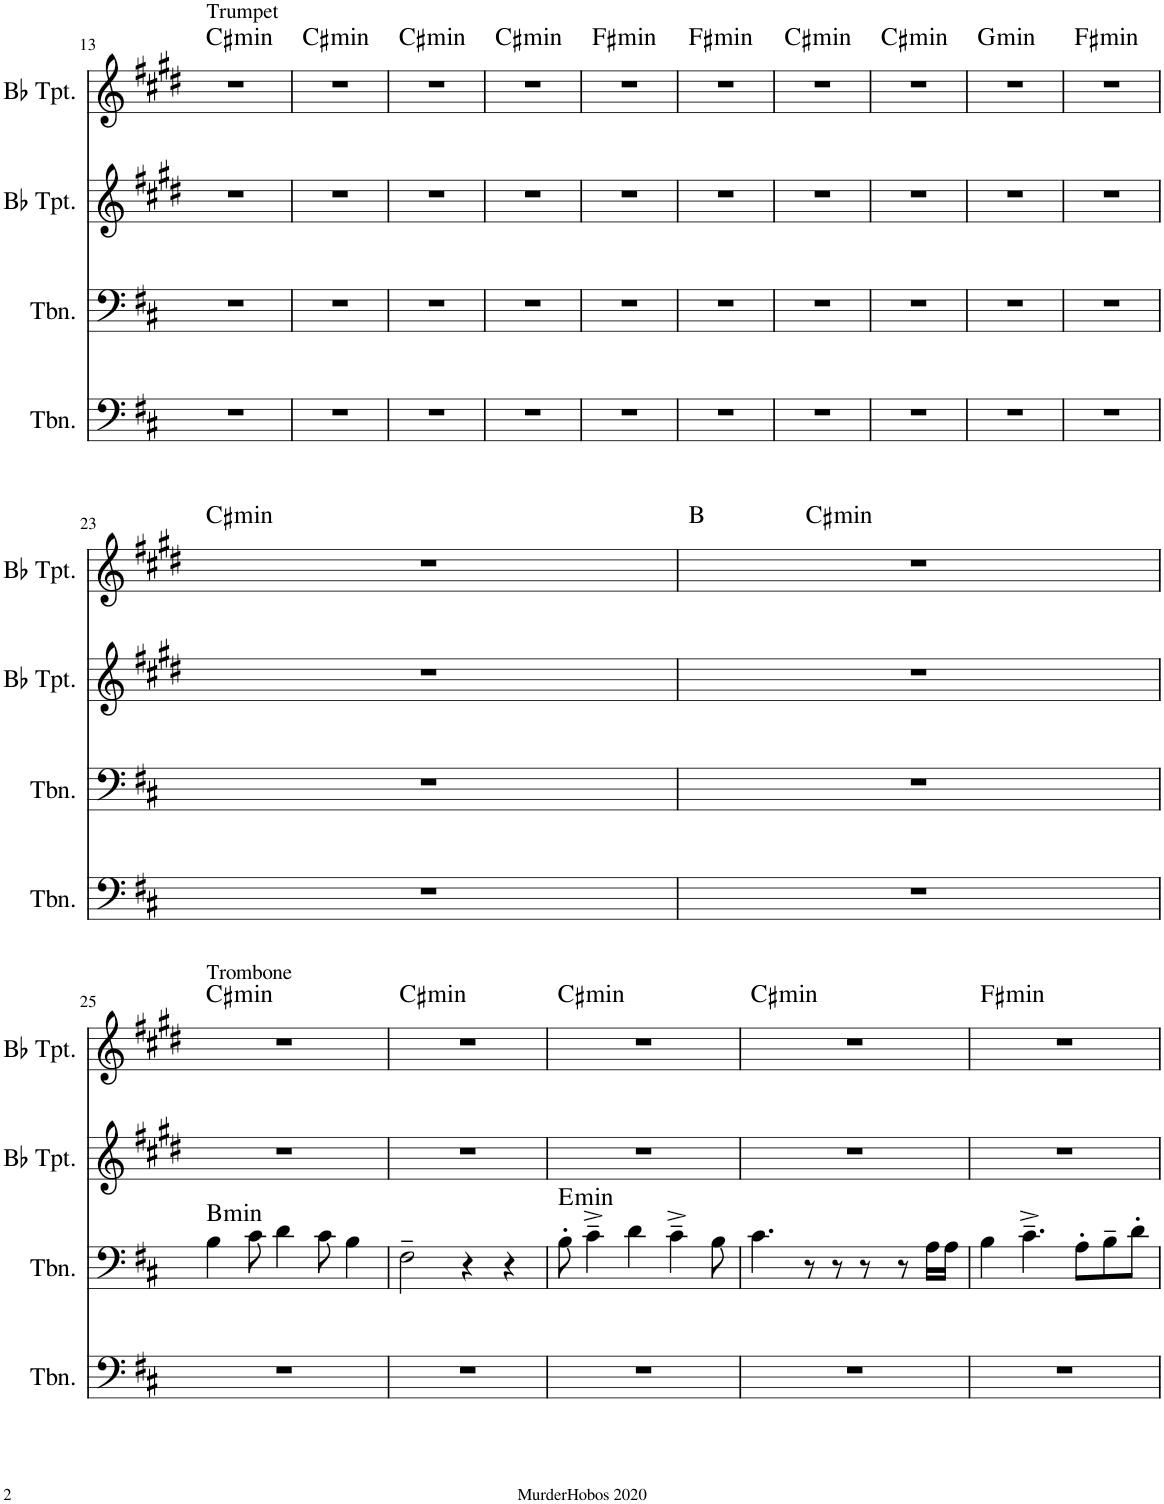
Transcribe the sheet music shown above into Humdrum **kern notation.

**kern	**kern	**harte	**kern	**kern	**harte
*part4	*part3	*part3	*part2	*part1	*part1
*staff4	*staff3	*	*staff2	*staff1	*
*I"Trombone	*I"Trombone	*	*I"Bb Trumpet	*I"Bb Trumpet	*
*I'Tbn.	*I'Tbn.	*	*I'Bb Tpt.	*I'Bb Tpt.	*
!!LO:PB:g=z
*clefF4	*clefF4	*	*clefG2	*clefG2	*
*	*	*	*Trd1c2	*Trd1c2	*
*k[f#c#]	*k[f#c#]	*	*k[f#c#g#d#]	*k[f#c#g#d#]	*
*M4/4	*M4/4	*	*M4/4	*M4/4	*
=13	=13	=13	=13	=13	=13
!	!	!	!	!LO:TX:a:t=Trumpet	!LO:H:kt=min
1r	1r	.	1r	1r	C#:min
=14	=14	=14	=14	=14	=14
!	!	!	!	!	!LO:H:kt=min
1r	1r	.	1r	1r	C#:min
=15	=15	=15	=15	=15	=15
!	!	!	!	!	!LO:H:kt=min
1r	1r	.	1r	1r	C#:min
=16	=16	=16	=16	=16	=16
!	!	!	!	!	!LO:H:kt=min
1r	1r	.	1r	1r	C#:min
=17	=17	=17	=17	=17	=17
!	!	!	!	!	!LO:H:kt=min
1r	1r	.	1r	1r	F#:min
=18	=18	=18	=18	=18	=18
!	!	!	!	!	!LO:H:kt=min
1r	1r	.	1r	1r	F#:min
=19	=19	=19	=19	=19	=19
!	!	!	!	!	!LO:H:kt=min
1r	1r	.	1r	1r	C#:min
=20	=20	=20	=20	=20	=20
!	!	!	!	!	!LO:H:kt=min
1r	1r	.	1r	1r	C#:min
=21	=21	=21	=21	=21	=21
!	!	!	!	!	!LO:H:kt=min
1r	1r	.	1r	1r	G:min
=22	=22	=22	=22	=22	=22
!	!	!	!	!	!LO:H:kt=min
1r	1r	.	1r	1r	F#:min
!!LO:LB:g=z
=23	=23	=23	=23	=23	=23
!	!	!	!	!	!LO:H:kt=min
1r	1r	.	1r	1r	C#:min
=24	=24	=24	=24	=24	=24
*	*	*	*	*^	*
1r	1r	.	1r	1r	4ryy	B:maj
!	!	!	!	!	!	!LO:H:kt=min
.	.	.	.	.	2.ryy	C#:min
!!LO:LB:g=z
=25	=25	=25	=25	=25	=25	=25
!	!	!LO:H:kt=min	!	!LO:TX:a:t=Trombone	!	!LO:H:kt=min
*	*	*	*	*v	*v	*
1r	4B\	B:min	1r	1r	C#:min
.	8c#\	.	.	.	.
.	4d\	.	.	.	.
.	8c#\	.	.	.	.
.	4B\	.	.	.	.
=26	=26	=26	=26	=26	=26
!	!	!	!	!	!LO:H:kt=min
1r	2F#~\	.	1r	1r	C#:min
.	4r	.	.	.	.
.	4r	.	.	.	.
=27	=27	=27	=27	=27	=27
!	!	!LO:H:kt=min	!	!	!LO:H:kt=min
1r	8B'\	E:min	1r	1r	C#:min
.	4c#~^\	.	.	.	.
.	4d\	.	.	.	.
.	4c#~^\	.	.	.	.
.	8B\	.	.	.	.
=28	=28	=28	=28	=28	=28
!	!	!	!	!	!LO:H:kt=min
1r	4.c#\	.	1r	1r	C#:min
.	8r	.	.	.	.
.	8r	.	.	.	.
.	8r	.	.	.	.
.	8r	.	.	.	.
.	16A\LL	.	.	.	.
.	16A\JJ	.	.	.	.
=29	=29	=29	=29	=29	=29
!	!	!	!	!	!LO:H:kt=min
1r	4B\	.	1r	1r	F#:min
.	4.c#~^\	.	.	.	.
.	8A'\L	.	.	.	.
.	8B~\	.	.	.	.
.	8d'\J	.	.	.	.
=	=	=	=	=	=
*-	*-	*-	*-	*-	*-
